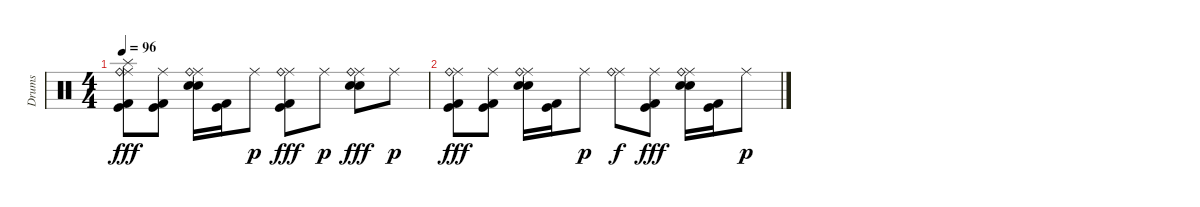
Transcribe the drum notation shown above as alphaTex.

\track ("Drums" "Drums") {instrument percussion}
\staff {score}
\articulation defaults
\ts (4 4)
\tempo 96
\clef neutral
\ks c
("Splash (hit)" "Ride (middle)" "Ride (bell)" "Kick (hit)" "Kick (hit) 2").8{dy fff} ("Ride (middle)" "Kick (hit)" "Kick (hit) 2").8 ("Ride (middle)" "Ride (bell)" "Snare (hit) 2" "Electric Snare (hit)").16 ("Kick (hit)" "Kick (hit) 2").16 "Ride (middle)".8{dy p} ("Ride (middle)" "Ride (bell)" "Kick (hit)" "Kick (hit) 2").8{dy fff} "Ride (middle)".8{dy p} ("Ride (middle)" "Ride (bell)" "Snare (hit) 2" "Electric Snare (hit)").8{dy fff} "Ride (middle)".8{dy p} |
("Ride (middle)" "Ride (bell)" "Kick (hit)" "Kick (hit) 2").8{dy fff} ("Ride (middle)" "Kick (hit)" "Kick (hit) 2").8 ("Ride (middle)" "Ride (bell)" "Snare (hit) 2" "Electric Snare (hit)").16 ("Kick (hit)" "Kick (hit) 2").16 "Ride (middle)".8{dy p} ("Ride (middle)" "Ride (bell)").8{dy f} ("Ride (middle)" "Kick (hit)" "Kick (hit) 2").8{dy fff} ("Ride (middle)" "Ride (bell)" "Snare (hit) 2" "Electric Snare (hit)").16 ("Kick (hit)" "Kick (hit) 2").16 "Ride (middle)".8{dy p}
